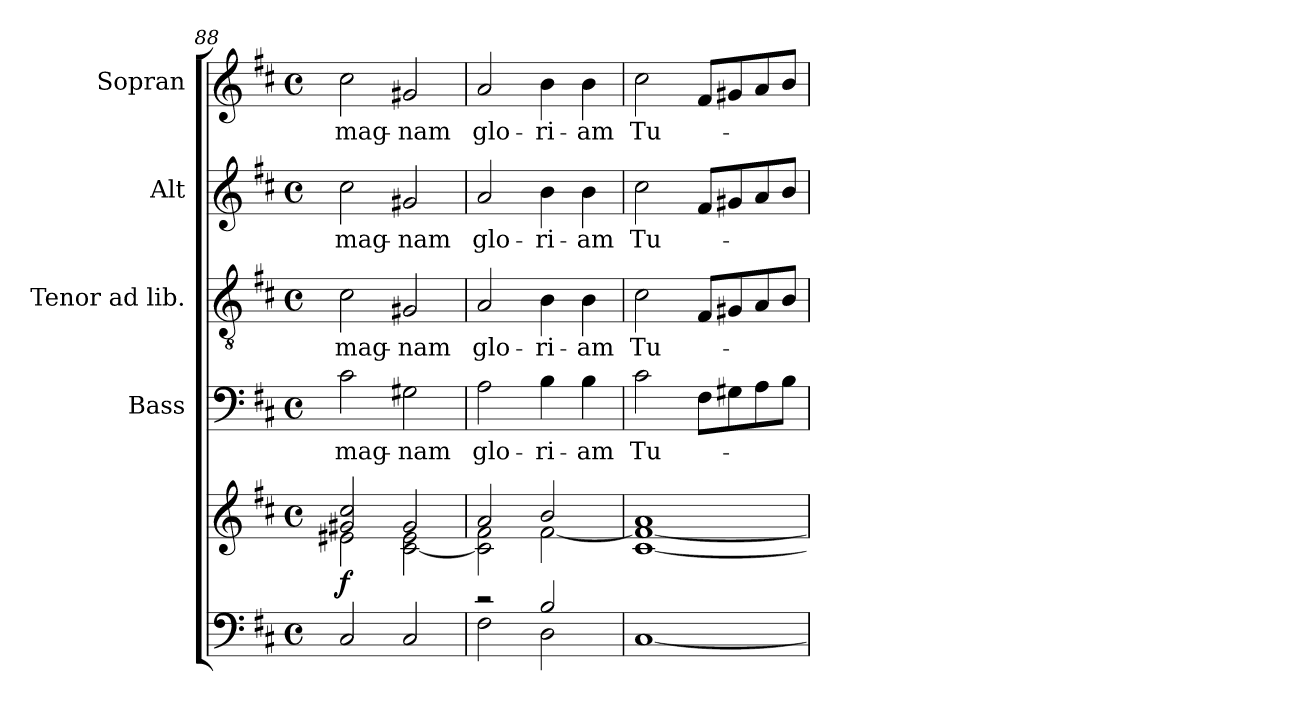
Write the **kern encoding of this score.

**kern	**kern	**dynam	**kern	**text	**kern	**text	**kern	**text	**kern	**text
*part5	*part5	*part5	*part4	*part4	*part3	*part3	*part2	*part2	*part1	*part1
*staff6	*staff5	*staff5/6	*staff4	*staff4	*staff3	*staff3	*staff2	*staff2	*staff1	*staff1
*	*	*	*I"Bass	*	*I"Tenor ad lib.	*	*I"Alt	*	*I"Sopran	*
*	*	*	*I'B.	*	*I'T.	*	*I'A.	*	*I'S.	*
*clefF4	*clefG2	*	*clefF4	*	*clefGv2	*	*clefG2	*	*clefG2	*
*k[f#c#]	*k[f#c#]	*	*k[f#c#]	*	*k[f#c#]	*	*k[f#c#]	*	*k[f#c#]	*
*D:	*D:	*	*D:	*	*D:	*	*D:	*	*D:	*
*M4/4	*M4/4	*	*M4/4	*	*M4/4	*	*M4/4	*	*M4/4	*
*met(c)	*met(c)	*	*met(c)	*	*met(c)	*	*met(c)	*	*met(c)	*
=88	=88	=88	=88	=88	=88	=88	=88	=88	=88	=88
*	*^	*	*	*	*	*	*	*	*	*
!	!	!	!LO:DY:b	!	!LO:LY:b	!	!LO:LY:b	!	!LO:LY:b	!	!LO:LY:b
2C#/	2g#X/ 2cc#/	2e#X\	f	2c#\	mag-	2c#\	mag-	2cc#\	mag-	2cc#\	mag-
!	!	!	!	!	!LO:LY:b	!	!LO:LY:b	!	!LO:LY:b	!	!LO:LY:b
2C#/	2g#/	[<2c#\ 2e#\	.	2G#X\	-nam	2G#X/	-nam	2g#X/	-nam	2g#X/	-nam
=89	=89	=89	=89	=89	=89	=89	=89	=89	=89	=89	=89
*^	*	*	*	*	*	*	*	*	*	*	*
!	!	!	!	!	!	!LO:LY:b	!	!LO:LY:b	!	!LO:LY:b	!	!LO:LY:b
2rc	2F#\	2a/	2c#\] 2f#\	.	2A\	glo-	2A/	glo-	2a/	glo-	2a/	glo-
!	!	!	!	!	!	!LO:LY:b	!	!LO:LY:b	!	!LO:LY:b	!	!LO:LY:b
2B/	2D\	2b/	[<2f#\	.	4B\	-ri-	4B\	-ri-	4b\	-ri-	4b\	-ri-
!	!	!	!	!	!	!LO:LY:b	!	!LO:LY:b	!	!LO:LY:b	!	!LO:LY:b
.	.	.	.	.	4B\	-am	4B\	-am	4b\	-am	4b\	-am
*v	*v	*	*	*	*	*	*	*	*	*	*	*
=90	=90	=90	=90	=90	=90	=90	=90	=90	=90	=90	=90
!	!	!	!	!	!LO:LY:b	!	!LO:LY:b	!	!LO:LY:b	!	!LO:LY:b
[1C#	1a	[<1c# 1f#_	.	2c#\	Tu-	2c#\	Tu-	2cc#\	Tu-	2cc#\	Tu-
.	.	.	.	8F#\L	.	8F#/L	.	8f#/L	.	8f#/L	.
.	.	.	.	8G#X\	.	8G#X/	.	8g#X/	.	8g#X/	.
.	.	.	.	8A\	.	8A/	.	8a/	.	8a/	.
.	.	.	.	8B\J	.	8B/J	.	8b/J	.	8b/J	.
*	*v	*v	*	*	*	*	*	*	*	*	*
=	=	=	=	=	=	=	=	=	=	=
*-	*-	*-	*-	*-	*-	*-	*-	*-	*-	*-
